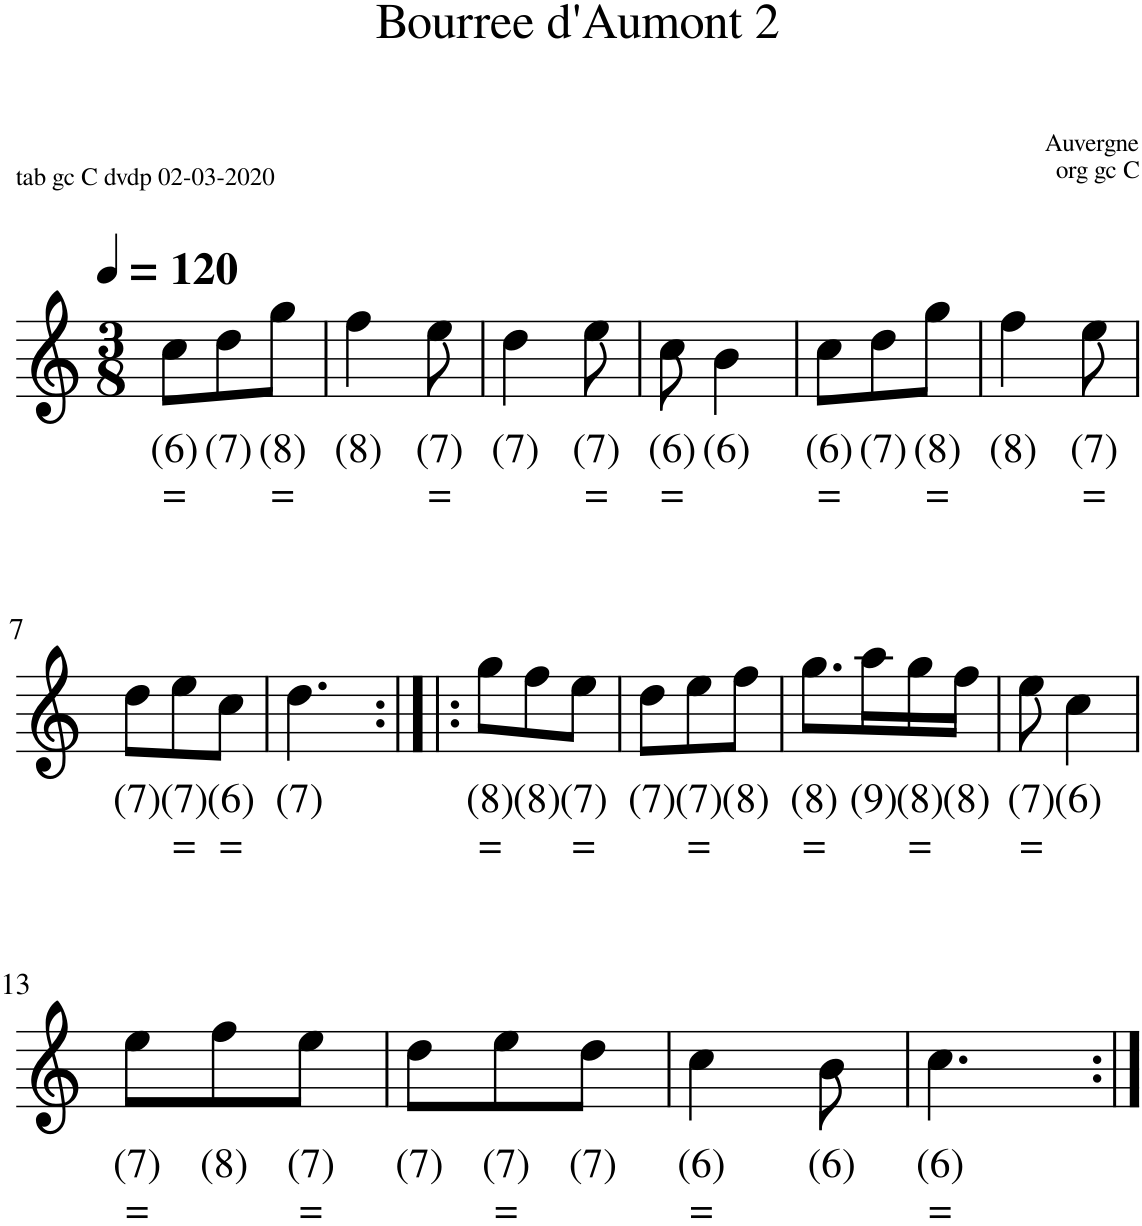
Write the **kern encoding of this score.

**kern	**text	**text
*part1	*part1	*part1
*staff1	*staff1	*staff1
*I"Piano	*	*
*I'Pno.	*	*
*clefG2	*	*
*k[]	*	*
*M3/8	*	*
*MM120	*	*
=1	=1	=1
!	!LO:LY:b	!LO:LY:b
8cc\L	(6)	=
!	!LO:LY:b	!
8dd\	(7)	.
!	!LO:LY:b	!LO:LY:b
8gg\J	(8)	=
=2	=2	=2
!	!LO:LY:b	!
4ff\	(8)	.
!	!LO:LY:b	!LO:LY:b
8ee\	(7)	=
=3	=3	=3
!	!LO:LY:b	!
4dd\	(7)	.
!	!LO:LY:b	!LO:LY:b
8ee\	(7)	=
=4	=4	=4
!	!LO:LY:b	!LO:LY:b
8cc\	(6)	=
!	!LO:LY:b	!
4b\	(6)	.
=5	=5	=5
!	!LO:LY:b	!LO:LY:b
8cc\L	(6)	=
!	!LO:LY:b	!
8dd\	(7)	.
!	!LO:LY:b	!LO:LY:b
8gg\J	(8)	=
=6	=6	=6
!	!LO:LY:b	!
4ff\	(8)	.
!	!LO:LY:b	!LO:LY:b
8ee\	(7)	=
!!LO:LB:g=z
=7	=7	=7
!	!LO:LY:b	!
8dd\L	(7)	.
!	!LO:LY:b	!LO:LY:b
8ee\	(7)	=
!	!LO:LY:b	!LO:LY:b
8cc\J	(6)	=
=8	=8	=8
!	!LO:LY:b	!
4.dd\	(7)	.
=9:|!|:	=9:|!|:	=9:|!|:
!	!LO:LY:b	!LO:LY:b
8gg\L	(8)	=
!	!LO:LY:b	!
8ff\	(8)	.
!	!LO:LY:b	!LO:LY:b
8ee\J	(7)	=
=10	=10	=10
!	!LO:LY:b	!
8dd\L	(7)	.
!	!LO:LY:b	!LO:LY:b
8ee\	(7)	=
!	!LO:LY:b	!
8ff\J	(8)	.
=11	=11	=11
!	!LO:LY:b	!LO:LY:b
8.gg\L	(8)	=
!	!LO:LY:b	!
16aa\L	(9)	.
!	!LO:LY:b	!LO:LY:b
16gg\	(8)	=
!	!LO:LY:b	!
16ff\JJ	(8)	.
=12	=12	=12
!	!LO:LY:b	!LO:LY:b
8ee\	(7)	=
!	!LO:LY:b	!
4cc\	(6)	.
!!LO:LB:g=z
=13	=13	=13
!	!LO:LY:b	!LO:LY:b
8ee\L	(7)	=
!	!LO:LY:b	!
8ff\	(8)	.
!	!LO:LY:b	!LO:LY:b
8ee\J	(7)	=
=14	=14	=14
!	!LO:LY:b	!
8dd\L	(7)	.
!	!LO:LY:b	!LO:LY:b
8ee\	(7)	=
!	!LO:LY:b	!
8dd\J	(7)	.
=15	=15	=15
!	!LO:LY:b	!LO:LY:b
4cc\	(6)	=
!	!LO:LY:b	!
8b\	(6)	.
=16	=16	=16
!	!LO:LY:b	!LO:LY:b
4.cc\	(6)	=
=:|!	=:|!	=:|!
*-	*-	*-
